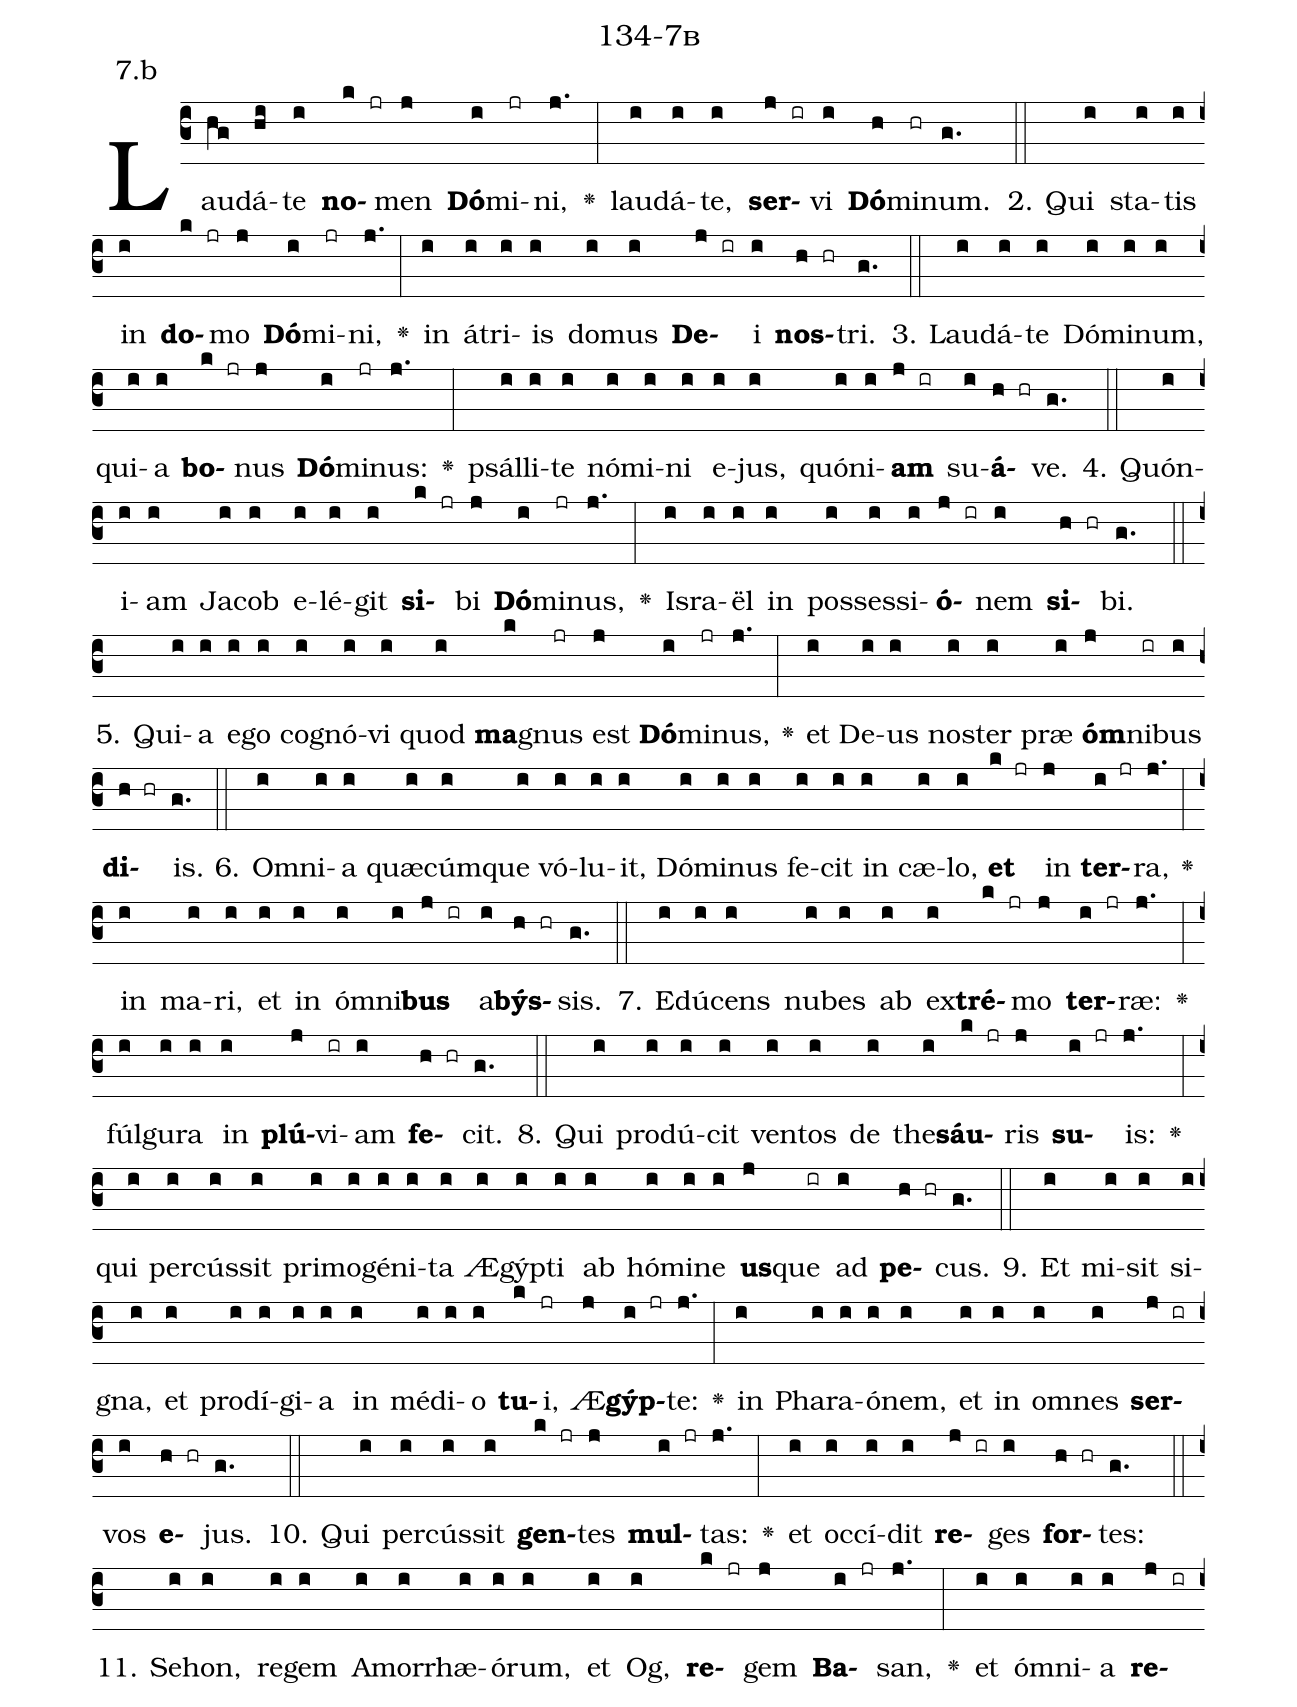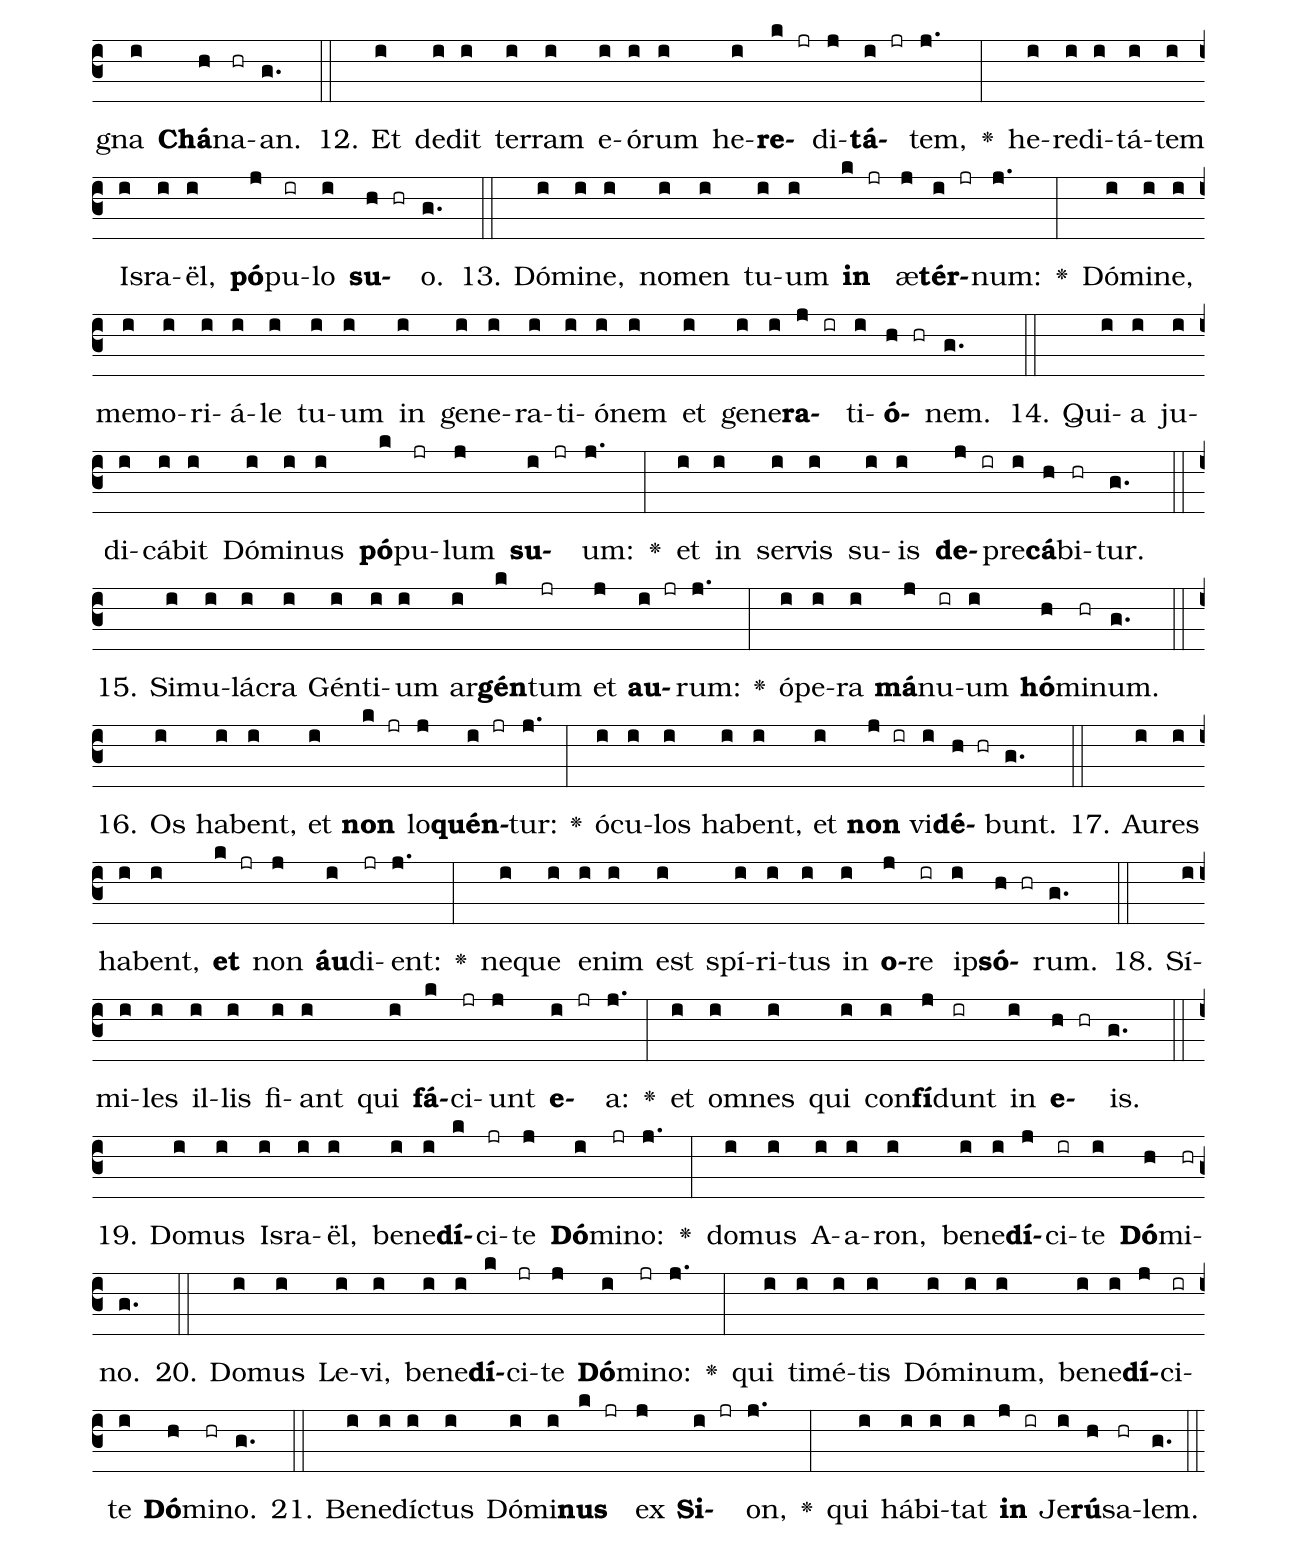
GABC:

name: 134-7b;
annotation: 7.b;
%%
(c3)Lau(hg)dá(hi)te(i) <b>no</b>(k jr)men(j) <b>Dó</b>(i)mi(jr)ni,(j.) <v>\greheightstar</v>(:) lau(i)dá(i)te,(i) <b>ser</b>(j ir)vi(i) <b>Dó</b>(h)mi(hr)num.(g.) (::)
2. Qui(i) sta(i)tis(i) in(i) <b>do</b>(k jr)mo(j) <b>Dó</b>(i)mi(jr)ni,(j.) <v>\greheightstar</v>(:) in(i) á(i)tri(i)is(i) do(i)mus(i) <b>De</b>(j ir)i(i) <b>nos</b>(h hr)tri.(g.) (::)
3. Lau(i)dá(i)te(i) Dó(i)mi(i)num,(i) qui(i)a(i) <b>bo</b>(k jr)nus(j) <b>Dó</b>(i)mi(jr)nus:(j.) <v>\greheightstar</v>(:) psál(i)li(i)te(i) nó(i)mi(i)ni(i) e(i)jus,(i) quón(i)i(i)<b>am</b>(j ir) su(i)<b>á</b>(h hr)ve.(g.) (::)
4. Quón(i)i(i)am(i) Ja(i)cob(i) e(i)lé(i)git(i) <b>si</b>(k jr)bi(j) <b>Dó</b>(i)mi(jr)nus,(j.) <v>\greheightstar</v>(:) Is(i)ra(i)ël(i) in(i) pos(i)ses(i)si(i)<b>ó</b>(j ir)nem(i) <b>si</b>(h hr)bi.(g.) (::)
5. Qui(i)a(i) e(i)go(i) co(i)gnó(i)vi(i) quod(i) <b>ma</b>(k)gnus(jr) est(j) <b>Dó</b>(i)mi(jr)nus,(j.) <v>\greheightstar</v>(:) et(i) De(i)us(i) nos(i)ter(i) præ(i) <b>óm</b>(j)ni(ir)bus(i) <b>di</b>(h hr)is.(g.) (::)
6. Om(i)ni(i)a(i) quæ(i)cúm(i)que(i) vó(i)lu(i)it,(i) Dó(i)mi(i)nus(i) fe(i)cit(i) in(i) cæ(i)lo,(i) <b>et</b>(k jr) in(j) <b>ter</b>(i jr)ra,(j.) <v>\greheightstar</v>(:) in(i) ma(i)ri,(i) et(i) in(i) óm(i)ni(i)<b>bus</b>(j ir) a(i)<b>býs</b>(h hr)sis.(g.) (::)
7. E(i)dú(i)cens(i) nu(i)bes(i) ab(i) ex(i)<b>tré</b>(k jr)mo(j) <b>ter</b>(i jr)ræ:(j.) <v>\greheightstar</v>(:) fúl(i)gu(i)ra(i) in(i) <b>plú</b>(j)vi(ir)am(i) <b>fe</b>(h hr)cit.(g.) (::)
8. Qui(i) pro(i)dú(i)cit(i) ven(i)tos(i) de(i) the(i)<b>sáu</b>(k jr)ris(j) <b>su</b>(i jr)is:(j.) <v>\greheightstar</v>(:) qui(i) per(i)cús(i)sit(i) pri(i)mo(i)gé(i)ni(i)ta(i) Æ(i)gýp(i)ti(i) ab(i) hó(i)mi(i)ne(i) <b>us</b>(j)que(ir) ad(i) <b>pe</b>(h hr)cus.(g.) (::)
9. Et(i) mi(i)sit(i) si(i)gna,(i) et(i) prod(i)í(i)gi(i)a(i) in(i) mé(i)di(i)o(i) <b>tu</b>(k)i,(jr) Æ(j)<b>gýp</b>(i jr)te:(j.) <v>\greheightstar</v>(:) in(i) Pha(i)ra(i)ó(i)nem,(i) et(i) in(i) om(i)nes(i) <b>ser</b>(j ir)vos(i) <b>e</b>(h hr)jus.(g.) (::)
10. Qui(i) per(i)cús(i)sit(i) <b>gen</b>(k jr)tes(j) <b>mul</b>(i jr)tas:(j.) <v>\greheightstar</v>(:) et(i) oc(i)cí(i)dit(i) <b>re</b>(j ir)ges(i) <b>for</b>(h hr)tes:(g.) (::)
11. Se(i)hon,(i) re(i)gem(i) A(i)mor(i)rhæ(i)ó(i)rum,(i) et(i) Og,(i) <b>re</b>(k jr)gem(j) <b>Ba</b>(i jr)san,(j.) <v>\greheightstar</v>(:) et(i) óm(i)ni(i)a(i) <b>re</b>(j ir)gna(i) <b>Chá</b>(h)na(hr)an.(g.) (::)
12. Et(i) de(i)dit(i) ter(i)ram(i) e(i)ó(i)rum(i) he(i)<b>re</b>(k jr)di(j)<b>tá</b>(i jr)tem,(j.) <v>\greheightstar</v>(:) he(i)re(i)di(i)tá(i)tem(i) Is(i)ra(i)ël,(i) <b>pó</b>(j)pu(ir)lo(i) <b>su</b>(h hr)o.(g.) (::)
13. Dó(i)mi(i)ne,(i) no(i)men(i) tu(i)um(i) <b>in</b>(k jr) æ(j)<b>tér</b>(i jr)num:(j.) <v>\greheightstar</v>(:) Dó(i)mi(i)ne,(i) me(i)mo(i)ri(i)á(i)le(i) tu(i)um(i) in(i) ge(i)ne(i)ra(i)ti(i)ó(i)nem(i) et(i) ge(i)ne(i)<b>ra</b>(j ir)ti(i)<b>ó</b>(h hr)nem.(g.) (::)
14. Qui(i)a(i) ju(i)di(i)cá(i)bit(i) Dó(i)mi(i)nus(i) <b>pó</b>(k)pu(jr)lum(j) <b>su</b>(i jr)um:(j.) <v>\greheightstar</v>(:) et(i) in(i) ser(i)vis(i) su(i)is(i) <b>de</b>(j ir)pre(i)<b>cá</b>(h)bi(hr)tur.(g.) (::)
15. Si(i)mu(i)lá(i)cra(i) Gén(i)ti(i)um(i) ar(i)<b>gén</b>(k)tum(jr) et(j) <b>au</b>(i jr)rum:(j.) <v>\greheightstar</v>(:) ó(i)pe(i)ra(i) <b>má</b>(j)nu(ir)um(i) <b>hó</b>(h)mi(hr)num.(g.) (::)
16. Os(i) ha(i)bent,(i) et(i) <b>non</b>(k jr) lo(j)<b>quén</b>(i jr)tur:(j.) <v>\greheightstar</v>(:) ó(i)cu(i)los(i) ha(i)bent,(i) et(i) <b>non</b>(j ir) vi(i)<b>dé</b>(h hr)bunt.(g.) (::)
17. Au(i)res(i) ha(i)bent,(i) <b>et</b>(k jr) non(j) <b>áu</b>(i)di(jr)ent:(j.) <v>\greheightstar</v>(:) ne(i)que(i) e(i)nim(i) est(i) spí(i)ri(i)tus(i) in(i) <b>o</b>(j)re(ir) ip(i)<b>só</b>(h hr)rum.(g.) (::)
18. Sí(i)mi(i)les(i) il(i)lis(i) fi(i)ant(i) qui(i) <b>fá</b>(k)ci(jr)unt(j) <b>e</b>(i jr)a:(j.) <v>\greheightstar</v>(:) et(i) om(i)nes(i) qui(i) con(i)<b>fí</b>(j)dunt(ir) in(i) <b>e</b>(h hr)is.(g.) (::)
19. Do(i)mus(i) Is(i)ra(i)ël,(i) be(i)ne(i)<b>dí</b>(k)ci(jr)te(j) <b>Dó</b>(i)mi(jr)no:(j.) <v>\greheightstar</v>(:) do(i)mus(i) A(i)a(i)ron,(i) be(i)ne(i)<b>dí</b>(j)ci(ir)te(i) <b>Dó</b>(h)mi(hr)no.(g.) (::)
20. Do(i)mus(i) Le(i)vi,(i) be(i)ne(i)<b>dí</b>(k)ci(jr)te(j) <b>Dó</b>(i)mi(jr)no:(j.) <v>\greheightstar</v>(:) qui(i) ti(i)mé(i)tis(i) Dó(i)mi(i)num,(i) be(i)ne(i)<b>dí</b>(j)ci(ir)te(i) <b>Dó</b>(h)mi(hr)no.(g.) (::)
21. Be(i)ne(i)díc(i)tus(i) Dó(i)mi(i)<b>nus</b>(k jr) ex(j) <b>Si</b>(i jr)on,(j.) <v>\greheightstar</v>(:) qui(i) há(i)bi(i)tat(i) <b>in</b>(j ir) Je(i)<b>rú</b>(h)sa(hr)lem.(g.) (::)
